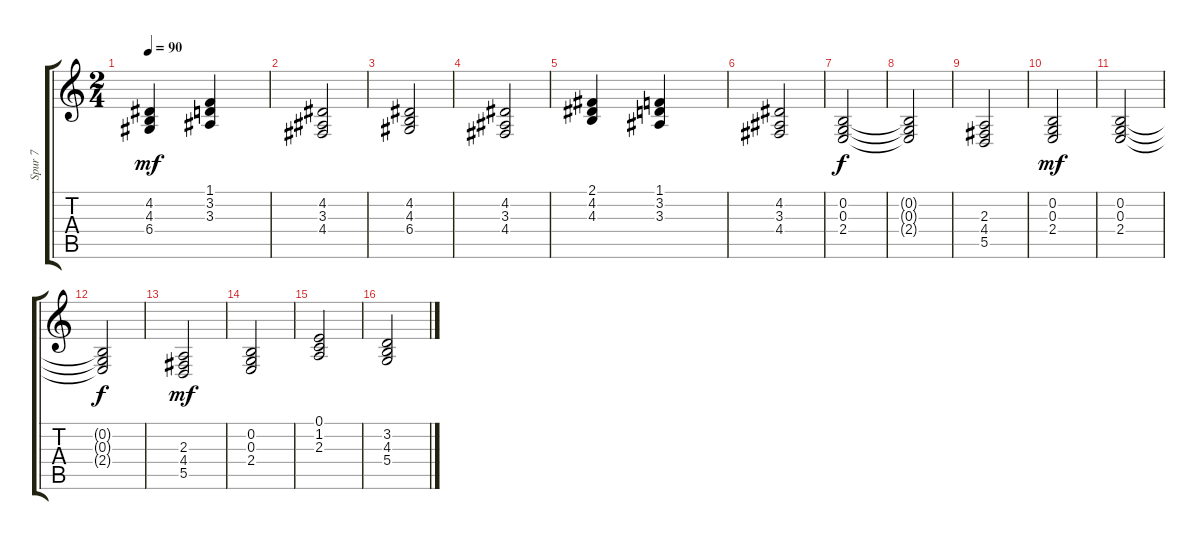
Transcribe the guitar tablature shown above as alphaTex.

\track ("Spur 7" "Spur 7") {instrument pad2warm}
\staff {score tabs}
\tuning (E4 B3 G3 D3 A2 E2) {hide}
\ts (2 4)
\tempo 90
\clef g2
\ks c
(4.2 4.3 6.4).4{dy mf} (1.1 3.2 3.3).4 |
(4.2 3.3 4.4).2 |
(4.2 4.3 6.4).2 |
(4.2 3.3 4.4).2 |
(2.1 4.2 4.3).4 (1.1 3.2 3.3).4 |
(4.2 3.3 4.4).2 |
(0.2 0.3 2.4).2{dy f} |
(0.2{t} 0.3{t} 2.4{t}).2 |
(2.3 4.4 5.5).2 |
(0.2 0.3 2.4).2{dy mf} |
(0.2 0.3 2.4).2 |
(0.2{t} 0.3{t} 2.4{t}).2{dy f} |
(2.3 4.4 5.5).2{dy mf} |
(0.2 0.3 2.4).2 |
(0.1 1.2 2.3).2 |
(3.2 4.3 5.4).2
